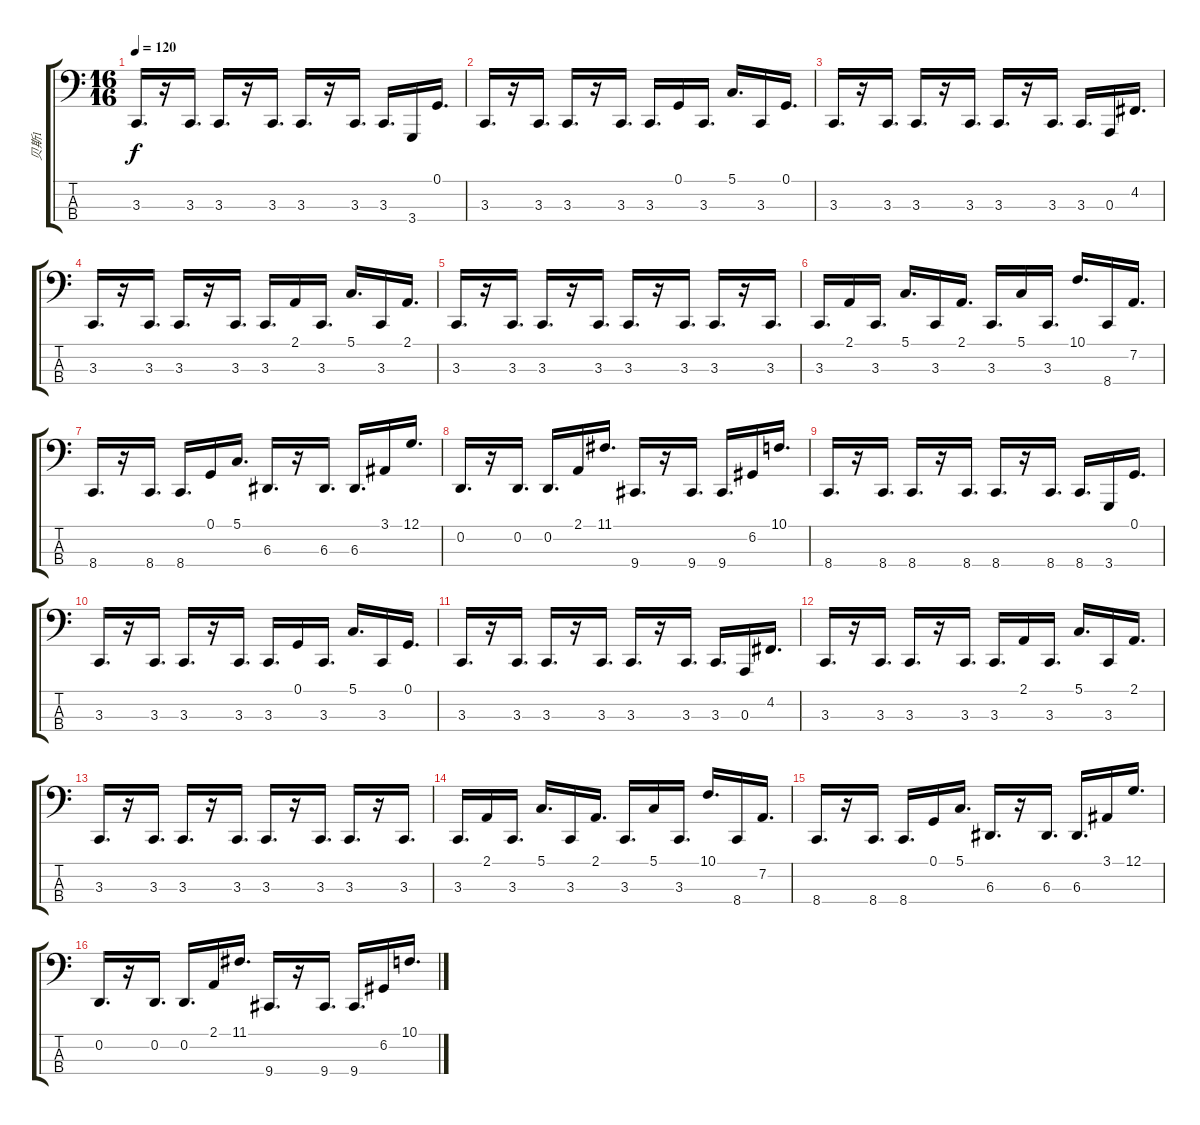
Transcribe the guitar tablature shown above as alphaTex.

\track ("贝斯1" "贝斯1") {instrument harpsichord}
\staff {score tabs}
\tuning (G2 D2 A1 E1) {hide}
\ts (16 16)
\tempo 120
\clef f4
\ks c
3.3.16{d dy f instrument fretlessbass} r.16 3.3.16{d} 3.3.16{d} r.16 3.3.16{d} 3.3.16{d} r.16 3.3.16{d} 3.3.16{d} 3.4.16 0.1.16{d} |
3.3.16{d} r.16 3.3.16{d} 3.3.16{d} r.16 3.3.16{d} 3.3.16{d} 0.1.16 3.3.16{d} 5.1.16{d} 3.3.16 0.1.16{d} |
3.3.16{d} r.16 3.3.16{d} 3.3.16{d} r.16 3.3.16{d} 3.3.16{d} r.16 3.3.16{d} 3.3.16{d} 0.3.16 4.2.16{d} |
3.3.16{d} r.16 3.3.16{d} 3.3.16{d} r.16 3.3.16{d} 3.3.16{d} 2.1.16 3.3.16{d} 5.1.16{d} 3.3.16 2.1.16{d} |
3.3.16{d} r.16 3.3.16{d} 3.3.16{d} r.16 3.3.16{d} 3.3.16{d} r.16 3.3.16{d} 3.3.16{d} r.16 3.3.16{d} |
3.3.16{d} 2.1.16 3.3.16{d} 5.1.16{d} 3.3.16 2.1.16{d} 3.3.16{d} 5.1.16 3.3.16{d} 10.1.16{d} 8.4.16 7.2.16{d} |
8.4.16{d} r.16 8.4.16{d} 8.4.16{d} 0.1.16 5.1.16{d} 6.3.16{d} r.16 6.3.16{d} 6.3.16{d} 3.1.16 12.1.16{d} |
0.2.16{d} r.16 0.2.16{d} 0.2.16{d} 2.1.16 11.1.16{d} 9.4.16{d} r.16 9.4.16{d} 9.4.16{d} 6.2.16 10.1.16{d} |
8.4.16{d} r.16 8.4.16{d} 8.4.16{d} r.16 8.4.16{d} 8.4.16{d} r.16 8.4.16{d} 8.4.16{d} 3.4.16 0.1.16{d} |
3.3.16{d} r.16 3.3.16{d} 3.3.16{d} r.16 3.3.16{d} 3.3.16{d} 0.1.16 3.3.16{d} 5.1.16{d} 3.3.16 0.1.16{d} |
3.3.16{d} r.16 3.3.16{d} 3.3.16{d} r.16 3.3.16{d} 3.3.16{d} r.16 3.3.16{d} 3.3.16{d} 0.3.16 4.2.16{d} |
3.3.16{d} r.16 3.3.16{d} 3.3.16{d} r.16 3.3.16{d} 3.3.16{d} 2.1.16 3.3.16{d} 5.1.16{d} 3.3.16 2.1.16{d} |
3.3.16{d} r.16 3.3.16{d} 3.3.16{d} r.16 3.3.16{d} 3.3.16{d} r.16 3.3.16{d} 3.3.16{d} r.16 3.3.16{d} |
3.3.16{d} 2.1.16 3.3.16{d} 5.1.16{d} 3.3.16 2.1.16{d} 3.3.16{d} 5.1.16 3.3.16{d} 10.1.16{d} 8.4.16 7.2.16{d} |
8.4.16{d} r.16 8.4.16{d} 8.4.16{d} 0.1.16 5.1.16{d} 6.3.16{d} r.16 6.3.16{d} 6.3.16{d} 3.1.16 12.1.16{d} |
0.2.16{d} r.16 0.2.16{d} 0.2.16{d} 2.1.16 11.1.16{d} 9.4.16{d} r.16 9.4.16{d} 9.4.16{d} 6.2.16 10.1.16{d}
